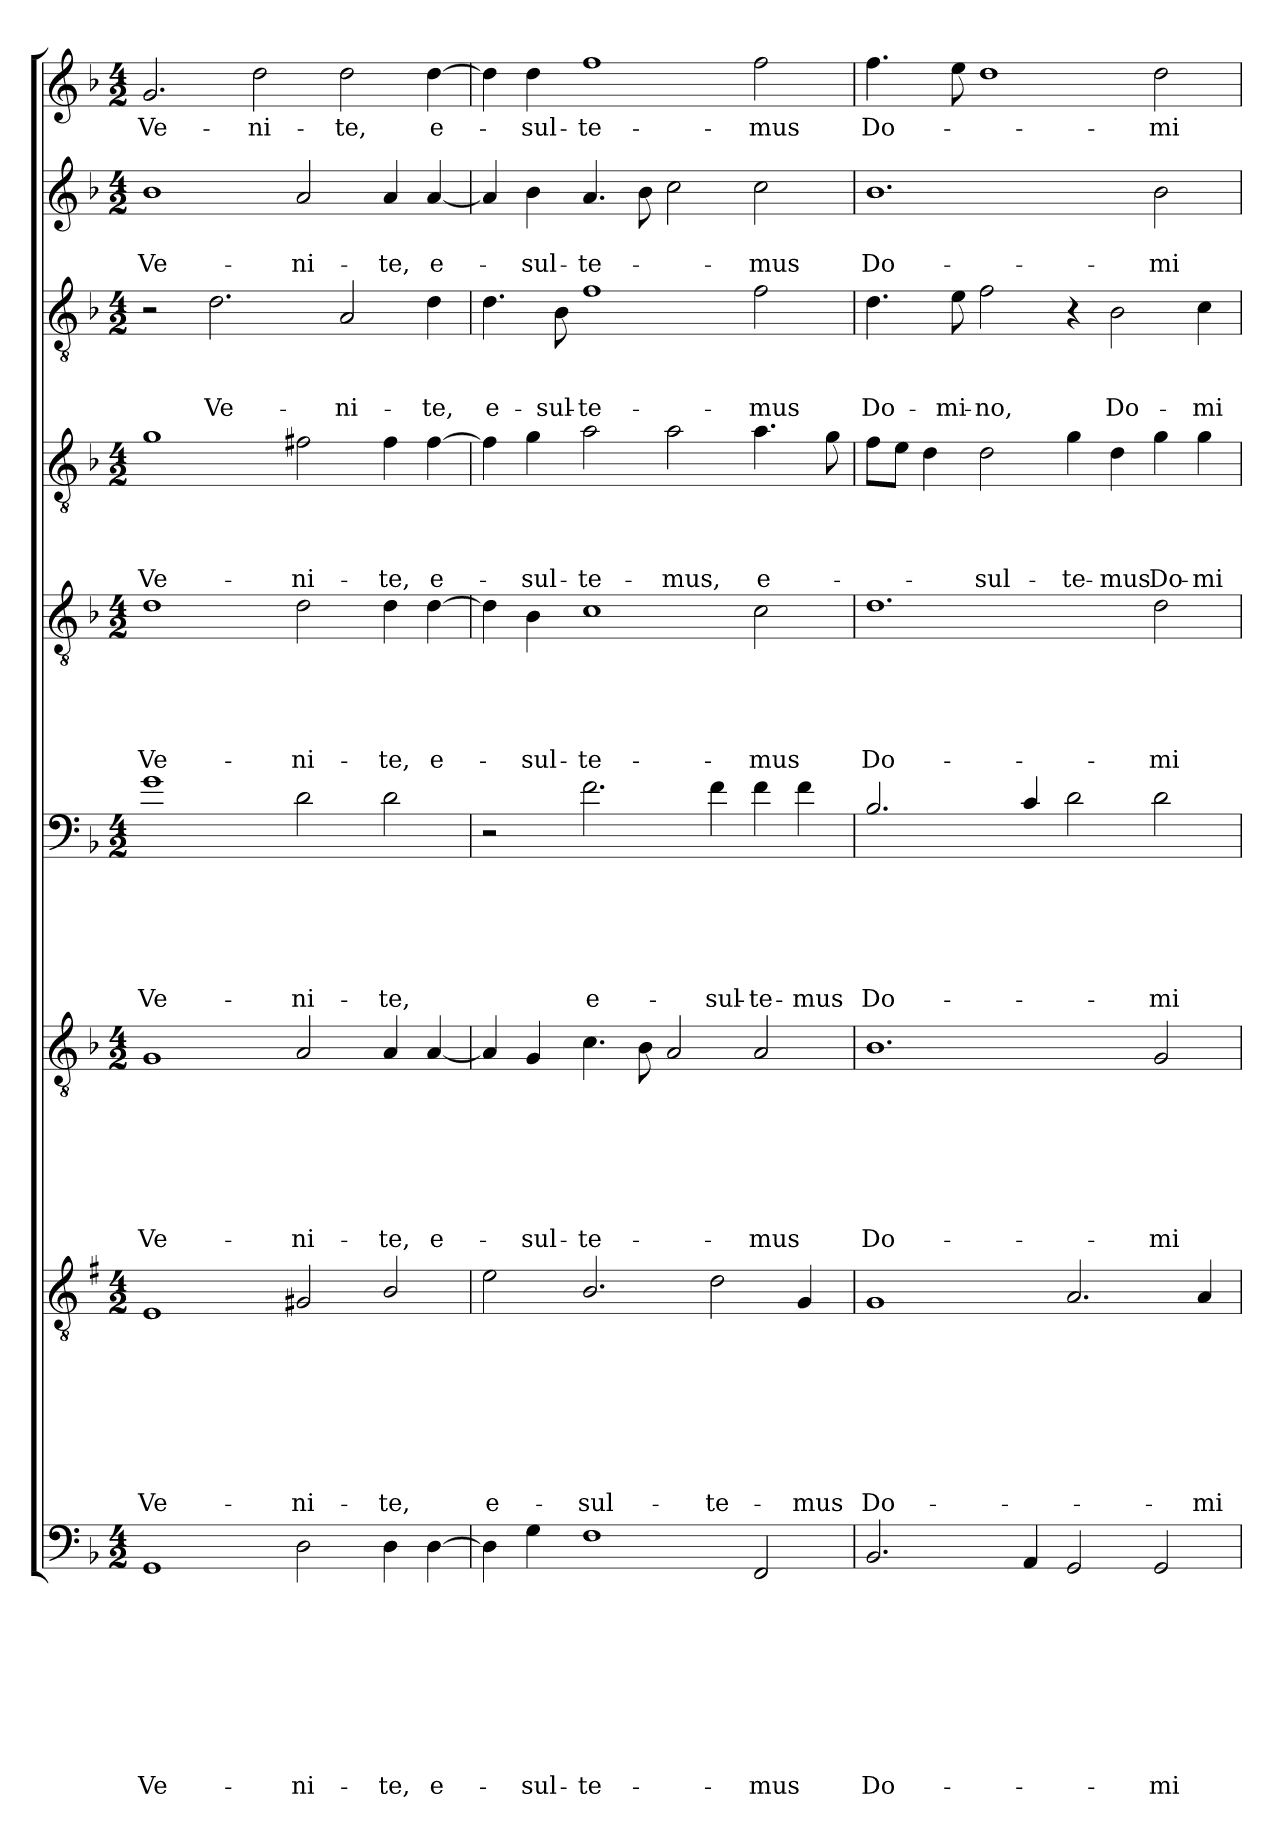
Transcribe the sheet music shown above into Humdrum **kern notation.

**kern	**text	**text	**text	**text	**text	**text	**text	**text	**text	**kern	**text	**text	**text	**text	**text	**text	**text	**text	**kern	**text	**text	**text	**text	**text	**text	**text	**kern	**text	**text	**text	**text	**text	**text	**kern	**text	**text	**text	**text	**text	**kern	**text	**text	**text	**text	**kern	**text	**text	**text	**kern	**text	**text	**kern	**text
*part9	*part9	*part9	*part9	*part9	*part9	*part9	*part9	*part9	*part9	*part8	*part8	*part8	*part8	*part8	*part8	*part8	*part8	*part8	*part7	*part7	*part7	*part7	*part7	*part7	*part7	*part7	*part6	*part6	*part6	*part6	*part6	*part6	*part6	*part5	*part5	*part5	*part5	*part5	*part5	*part4	*part4	*part4	*part4	*part4	*part3	*part3	*part3	*part3	*part2	*part2	*part2	*part1	*part1
*staff9	*staff9	*staff9	*staff9	*staff9	*staff9	*staff9	*staff9	*staff9	*staff9	*staff8	*staff8	*staff8	*staff8	*staff8	*staff8	*staff8	*staff8	*staff8	*staff7	*staff7	*staff7	*staff7	*staff7	*staff7	*staff7	*staff7	*staff6	*staff6	*staff6	*staff6	*staff6	*staff6	*staff6	*staff5	*staff5	*staff5	*staff5	*staff5	*staff5	*staff4	*staff4	*staff4	*staff4	*staff4	*staff3	*staff3	*staff3	*staff3	*staff2	*staff2	*staff2	*staff1	*staff1
*clefF4	*	*	*	*	*	*	*	*	*	*clefGv2	*	*	*	*	*	*	*	*	*clefGv2	*	*	*	*	*	*	*	*clefF4	*	*	*	*	*	*	*clefGv2	*	*	*	*	*	*clefGv2	*	*	*	*	*clefGv2	*	*	*	*clefG2	*	*	*clefG2	*
*	*	*	*	*	*	*	*	*	*	*ITrd1c2	*	*	*	*	*	*	*	*	*	*	*	*	*	*	*	*	*ITrd8c14	*	*	*	*	*	*	*	*	*	*	*	*	*	*	*	*	*	*	*	*	*	*	*	*	*	*
*k[b-]	*	*	*	*	*	*	*	*	*	*k[b-]	*	*	*	*	*	*	*	*	*k[b-]	*	*	*	*	*	*	*	*k[b-]	*	*	*	*	*	*	*k[b-]	*	*	*	*	*	*k[b-]	*	*	*	*	*k[b-]	*	*	*	*k[b-]	*	*	*k[b-]	*
*F:	*	*	*	*	*	*	*	*	*	*F:	*	*	*	*	*	*	*	*	*F:	*	*	*	*	*	*	*	*F:	*	*	*	*	*	*	*F:	*	*	*	*	*	*F:	*	*	*	*	*F:	*	*	*	*F:	*	*	*F:	*
*M4/2	*	*	*	*	*	*	*	*	*	*M4/2	*	*	*	*	*	*	*	*	*M4/2	*	*	*	*	*	*	*	*M4/2	*	*	*	*	*	*	*M4/2	*	*	*	*	*	*M4/2	*	*	*	*	*M4/2	*	*	*	*M4/2	*	*	*M4/2	*
=1	=1	=1	=1	=1	=1	=1	=1	=1	=1	=1	=1	=1	=1	=1	=1	=1	=1	=1	=1	=1	=1	=1	=1	=1	=1	=1	=1	=1	=1	=1	=1	=1	=1	=1	=1	=1	=1	=1	=1	=1	=1	=1	=1	=1	=1	=1	=1	=1	=1	=1	=1	=1	=1
!	!	!	!	!	!	!	!	!	!LO:LY:b	!	!	!	!	!	!	!	!	!LO:LY:b	!	!	!	!	!	!	!	!LO:LY:b	!	!	!	!	!	!	!LO:LY:b	!	!	!	!	!	!LO:LY:b	!	!	!	!	!LO:LY:b	!	!	!	!	!	!	!LO:LY:b	!	!LO:LY:b
1GG	.	.	.	.	.	.	.	.	Ve-	1D	.	.	.	.	.	.	.	Ve-	1G	.	.	.	.	.	.	Ve-	1G	.	.	.	.	.	Ve-	1d	.	.	.	.	Ve-	1g	.	.	.	Ve-	2r	.	.	.	1b-	.	Ve-	2.g/	Ve-
!	!	!	!	!	!	!	!	!	!	!	!	!	!	!	!	!	!	!	!	!	!	!	!	!	!	!	!	!	!	!	!	!	!	!	!	!	!	!	!	!	!	!	!	!	!	!	!	!LO:LY:b	!	!	!	!	!
.	.	.	.	.	.	.	.	.	.	.	.	.	.	.	.	.	.	.	.	.	.	.	.	.	.	.	.	.	.	.	.	.	.	.	.	.	.	.	.	.	.	.	.	.	2.d\	.	.	Ve-	.	.	.	.	.
!	!	!	!	!	!	!	!	!	!	!	!	!	!	!	!	!	!	!	!	!	!	!	!	!	!	!	!	!	!	!	!	!	!	!	!	!	!	!	!	!	!	!	!	!	!	!	!	!	!	!	!	!	!LO:LY:b
.	.	.	.	.	.	.	.	.	.	.	.	.	.	.	.	.	.	.	.	.	.	.	.	.	.	.	.	.	.	.	.	.	.	.	.	.	.	.	.	.	.	.	.	.	.	.	.	.	.	.	.	2dd\	-ni-
!	!	!	!	!	!	!	!	!	!LO:LY:b	!	!	!	!	!	!	!	!	!LO:LY:b	!	!	!	!	!	!	!	!LO:LY:b	!	!	!	!	!	!	!LO:LY:b	!	!	!	!	!	!LO:LY:b	!	!	!	!	!LO:LY:b	!	!	!	!	!	!	!LO:LY:b	!	!
2D\	.	.	.	.	.	.	.	.	-ni-	2F#X/	.	.	.	.	.	.	.	-ni-	2A/	.	.	.	.	.	.	-ni-	2D\	.	.	.	.	.	-ni-	2d\	.	.	.	.	-ni-	2f#X\	.	.	.	-ni-	.	.	.	.	2a/	.	-ni-	.	.
!	!	!	!	!	!	!	!	!	!	!	!	!	!	!	!	!	!	!	!	!	!	!	!	!	!	!	!	!	!	!	!	!	!	!	!	!	!	!	!	!	!	!	!	!	!	!	!	!LO:LY:b	!	!	!	!	!LO:LY:b
.	.	.	.	.	.	.	.	.	.	.	.	.	.	.	.	.	.	.	.	.	.	.	.	.	.	.	.	.	.	.	.	.	.	.	.	.	.	.	.	.	.	.	.	.	2A/	.	.	-ni-	.	.	.	2dd\	-te,
!	!	!	!	!	!	!	!	!	!LO:LY:b	!	!	!	!	!	!	!	!	!LO:LY:b	!	!	!	!	!	!	!	!LO:LY:b	!	!	!	!	!	!	!LO:LY:b	!	!	!	!	!	!LO:LY:b	!	!	!	!	!LO:LY:b	!	!	!	!	!	!	!LO:LY:b	!	!
4D\	.	.	.	.	.	.	.	.	-te,	2A/	.	.	.	.	.	.	.	-te,	4A/	.	.	.	.	.	.	-te,	2D\	.	.	.	.	.	-te,	4d\	.	.	.	.	-te,	4f#\	.	.	.	-te,	.	.	.	.	4a/	.	-te,	.	.
!	!	!	!	!	!	!	!	!	!LO:LY:b	!	!	!	!	!	!	!	!	!	!	!	!	!	!	!	!	!LO:LY:b	!	!	!	!	!	!	!	!	!	!	!	!	!LO:LY:b	!	!	!	!	!LO:LY:b	!	!	!	!LO:LY:b	!	!	!LO:LY:b	!	!LO:LY:b
[4D\	.	.	.	.	.	.	.	.	e-	.	.	.	.	.	.	.	.	.	[4A/	.	.	.	.	.	.	e-	.	.	.	.	.	.	.	[4d\	.	.	.	.	e-	[4f#\	.	.	.	e-	4d\	.	.	-te,	[4a/	.	e-	[4dd\	e-
=2	=2	=2	=2	=2	=2	=2	=2	=2	=2	=2	=2	=2	=2	=2	=2	=2	=2	=2	=2	=2	=2	=2	=2	=2	=2	=2	=2	=2	=2	=2	=2	=2	=2	=2	=2	=2	=2	=2	=2	=2	=2	=2	=2	=2	=2	=2	=2	=2	=2	=2	=2	=2	=2
!	!	!	!	!	!	!	!	!	!	!	!	!	!	!	!	!	!	!LO:LY:b	!	!	!	!	!	!	!	!	!	!	!	!	!	!	!	!	!	!	!	!	!	!	!	!	!	!	!	!	!	!LO:LY:b	!	!	!	!	!
4D\]	.	.	.	.	.	.	.	.	.	2d\	.	.	.	.	.	.	.	e-	4A/]	.	.	.	.	.	.	.	2r	.	.	.	.	.	.	4d\]	.	.	.	.	.	4f#\]	.	.	.	.	4.d\	.	.	e-	4a/]	.	.	4dd\]	.
!	!	!	!	!	!	!	!	!	!LO:LY:b	!	!	!	!	!	!	!	!	!	!	!	!	!	!	!	!	!LO:LY:b	!	!	!	!	!	!	!	!	!	!	!	!	!LO:LY:b	!	!	!	!	!LO:LY:b	!	!	!	!	!	!	!LO:LY:b	!	!LO:LY:b
4G\	.	.	.	.	.	.	.	.	-sul-	.	.	.	.	.	.	.	.	.	4G/	.	.	.	.	.	.	-sul-	.	.	.	.	.	.	.	4B-\	.	.	.	.	-sul-	4g\	.	.	.	-sul-	.	.	.	.	4b-\	.	-sul-	4dd\	-sul-
!	!	!	!	!	!	!	!	!	!	!	!	!	!	!	!	!	!	!	!	!	!	!	!	!	!	!	!	!	!	!	!	!	!	!	!	!	!	!	!	!	!	!	!	!	!	!	!	!LO:LY:b	!	!	!	!	!
.	.	.	.	.	.	.	.	.	.	.	.	.	.	.	.	.	.	.	.	.	.	.	.	.	.	.	.	.	.	.	.	.	.	.	.	.	.	.	.	.	.	.	.	.	8B-\	.	.	-sul-	.	.	.	.	.
!	!	!	!	!	!	!	!	!	!LO:LY:b	!	!	!	!	!	!	!	!	!LO:LY:b	!	!	!	!	!	!	!	!LO:LY:b	!	!	!	!	!	!	!LO:LY:b	!	!	!	!	!	!LO:LY:b	!	!	!	!	!LO:LY:b	!	!	!	!LO:LY:b	!	!	!LO:LY:b	!	!LO:LY:b
1F	.	.	.	.	.	.	.	.	-te-	2.A/	.	.	.	.	.	.	.	-sul-	4.c\	.	.	.	.	.	.	-te-	2.F\	.	.	.	.	.	e-	1c	.	.	.	.	-te-	2a\	.	.	.	-te-	1f	.	.	-te-	4.a/	.	-te-	1ff	-te-
.	.	.	.	.	.	.	.	.	.	.	.	.	.	.	.	.	.	.	8B-\	.	.	.	.	.	.	.	.	.	.	.	.	.	.	.	.	.	.	.	.	.	.	.	.	.	.	.	.	.	8b-\	.	.	.	.
!	!	!	!	!	!	!	!	!	!	!	!	!	!	!	!	!	!	!	!	!	!	!	!	!	!	!	!	!	!	!	!	!	!	!	!	!	!	!	!	!	!	!	!	!LO:LY:b	!	!	!	!	!	!	!	!	!
.	.	.	.	.	.	.	.	.	.	.	.	.	.	.	.	.	.	.	2A/	.	.	.	.	.	.	.	.	.	.	.	.	.	.	.	.	.	.	.	.	2a\	.	.	.	-mus,	.	.	.	.	2cc\	.	.	.	.
!	!	!	!	!	!	!	!	!	!	!	!	!	!	!	!	!	!	!LO:LY:b	!	!	!	!	!	!	!	!	!	!	!	!	!	!	!LO:LY:b	!	!	!	!	!	!	!	!	!	!	!	!	!	!	!	!	!	!	!	!
.	.	.	.	.	.	.	.	.	.	2c\	.	.	.	.	.	.	.	-te-	.	.	.	.	.	.	.	.	4F\	.	.	.	.	.	-sul-	.	.	.	.	.	.	.	.	.	.	.	.	.	.	.	.	.	.	.	.
!	!	!	!	!	!	!	!	!	!LO:LY:b	!	!	!	!	!	!	!	!	!	!	!	!	!	!	!	!	!LO:LY:b	!	!	!	!	!	!	!LO:LY:b	!	!	!	!	!	!LO:LY:b	!	!	!	!	!LO:LY:b	!	!	!	!LO:LY:b	!	!	!LO:LY:b	!	!LO:LY:b
2FF/	.	.	.	.	.	.	.	.	-mus	.	.	.	.	.	.	.	.	.	2A/	.	.	.	.	.	.	-mus	4F\	.	.	.	.	.	-te-	2c\	.	.	.	.	-mus	4.a\	.	.	.	e-	2f\	.	.	-mus	2cc\	.	-mus	2ff\	-mus
!	!	!	!	!	!	!	!	!	!	!	!	!	!	!	!	!	!	!LO:LY:b	!	!	!	!	!	!	!	!	!	!	!	!	!	!	!LO:LY:b	!	!	!	!	!	!	!	!	!	!	!	!	!	!	!	!	!	!	!	!
.	.	.	.	.	.	.	.	.	.	4F/	.	.	.	.	.	.	.	-mus	.	.	.	.	.	.	.	.	4F\	.	.	.	.	.	-mus	.	.	.	.	.	.	.	.	.	.	.	.	.	.	.	.	.	.	.	.
.	.	.	.	.	.	.	.	.	.	.	.	.	.	.	.	.	.	.	.	.	.	.	.	.	.	.	.	.	.	.	.	.	.	.	.	.	.	.	.	8g\	.	.	.	.	.	.	.	.	.	.	.	.	.
=3	=3	=3	=3	=3	=3	=3	=3	=3	=3	=3	=3	=3	=3	=3	=3	=3	=3	=3	=3	=3	=3	=3	=3	=3	=3	=3	=3	=3	=3	=3	=3	=3	=3	=3	=3	=3	=3	=3	=3	=3	=3	=3	=3	=3	=3	=3	=3	=3	=3	=3	=3	=3	=3
!	!	!	!	!	!	!	!	!	!LO:LY:b	!	!	!	!	!	!	!	!	!LO:LY:b	!	!	!	!	!	!	!	!LO:LY:b	!	!	!	!	!	!	!LO:LY:b	!	!	!	!	!	!LO:LY:b	!	!	!	!	!	!	!	!	!LO:LY:b	!	!	!LO:LY:b	!	!LO:LY:b
2.BB-/	.	.	.	.	.	.	.	.	Do-	1F	.	.	.	.	.	.	.	Do-	1.B-	.	.	.	.	.	.	Do-	2.BB-/	.	.	.	.	.	Do-	1.d	.	.	.	.	Do-	8f\L	.	.	.	.	4.d\	.	.	Do-	1.b-	.	Do-	4.ff\	Do-
.	.	.	.	.	.	.	.	.	.	.	.	.	.	.	.	.	.	.	.	.	.	.	.	.	.	.	.	.	.	.	.	.	.	.	.	.	.	.	.	8e\J	.	.	.	.	.	.	.	.	.	.	.	.	.
.	.	.	.	.	.	.	.	.	.	.	.	.	.	.	.	.	.	.	.	.	.	.	.	.	.	.	.	.	.	.	.	.	.	.	.	.	.	.	.	4d\	.	.	.	.	.	.	.	.	.	.	.	.	.
!	!	!	!	!	!	!	!	!	!	!	!	!	!	!	!	!	!	!	!	!	!	!	!	!	!	!	!	!	!	!	!	!	!	!	!	!	!	!	!	!	!	!	!	!	!	!	!	!LO:LY:b	!	!	!	!	!
.	.	.	.	.	.	.	.	.	.	.	.	.	.	.	.	.	.	.	.	.	.	.	.	.	.	.	.	.	.	.	.	.	.	.	.	.	.	.	.	.	.	.	.	.	8e\	.	.	-mi-	.	.	.	8ee\	.
!	!	!	!	!	!	!	!	!	!	!	!	!	!	!	!	!	!	!	!	!	!	!	!	!	!	!	!	!	!	!	!	!	!	!	!	!	!	!	!	!	!	!	!	!LO:LY:b	!	!	!	!LO:LY:b	!	!	!	!	!
.	.	.	.	.	.	.	.	.	.	.	.	.	.	.	.	.	.	.	.	.	.	.	.	.	.	.	.	.	.	.	.	.	.	.	.	.	.	.	.	2d\	.	.	.	-sul-	2f\	.	.	-no,	.	.	.	1dd	.
4AA/	.	.	.	.	.	.	.	.	.	.	.	.	.	.	.	.	.	.	.	.	.	.	.	.	.	.	4C/	.	.	.	.	.	.	.	.	.	.	.	.	.	.	.	.	.	.	.	.	.	.	.	.	.	.
!	!	!	!	!	!	!	!	!	!	!	!	!	!	!	!	!	!	!	!	!	!	!	!	!	!	!	!	!	!	!	!	!	!	!	!	!	!	!	!	!	!	!	!	!LO:LY:b	!	!	!	!	!	!	!	!	!
2GG/	.	.	.	.	.	.	.	.	.	2.G/	.	.	.	.	.	.	.	.	.	.	.	.	.	.	.	.	2D\	.	.	.	.	.	.	.	.	.	.	.	.	4g\	.	.	.	-te-	4r	.	.	.	.	.	.	.	.
!	!	!	!	!	!	!	!	!	!	!	!	!	!	!	!	!	!	!	!	!	!	!	!	!	!	!	!	!	!	!	!	!	!	!	!	!	!	!	!	!	!	!	!	!LO:LY:b	!	!	!	!LO:LY:b	!	!	!	!	!
.	.	.	.	.	.	.	.	.	.	.	.	.	.	.	.	.	.	.	.	.	.	.	.	.	.	.	.	.	.	.	.	.	.	.	.	.	.	.	.	4d\	.	.	.	-mus	2B-\	.	.	Do-	.	.	.	.	.
!	!	!	!	!	!	!	!	!	!LO:LY:b	!	!	!	!	!	!	!	!	!	!	!	!	!	!	!	!	!LO:LY:b	!	!	!	!	!	!	!LO:LY:b	!	!	!	!	!	!LO:LY:b	!	!	!	!	!LO:LY:b	!	!	!	!	!	!	!LO:LY:b	!	!LO:LY:b
2GG/	.	.	.	.	.	.	.	.	-mi-	.	.	.	.	.	.	.	.	.	2G/	.	.	.	.	.	.	-mi-	2D\	.	.	.	.	.	-mi-	2d\	.	.	.	.	-mi-	4g\	.	.	.	Do-	.	.	.	.	2b-\	.	-mi-	2dd\	-mi-
!	!	!	!	!	!	!	!	!	!	!	!	!	!	!	!	!	!	!LO:LY:b	!	!	!	!	!	!	!	!	!	!	!	!	!	!	!	!	!	!	!	!	!	!	!	!	!	!LO:LY:b	!	!	!	!LO:LY:b	!	!	!	!	!
.	.	.	.	.	.	.	.	.	.	4G/	.	.	.	.	.	.	.	-mi-	.	.	.	.	.	.	.	.	.	.	.	.	.	.	.	.	.	.	.	.	.	4g\	.	.	.	-mi-	4c\	.	.	-mi-	.	.	.	.	.
=	=	=	=	=	=	=	=	=	=	=	=	=	=	=	=	=	=	=	=	=	=	=	=	=	=	=	=	=	=	=	=	=	=	=	=	=	=	=	=	=	=	=	=	=	=	=	=	=	=	=	=	=	=
*-	*-	*-	*-	*-	*-	*-	*-	*-	*-	*-	*-	*-	*-	*-	*-	*-	*-	*-	*-	*-	*-	*-	*-	*-	*-	*-	*-	*-	*-	*-	*-	*-	*-	*-	*-	*-	*-	*-	*-	*-	*-	*-	*-	*-	*-	*-	*-	*-	*-	*-	*-	*-	*-
